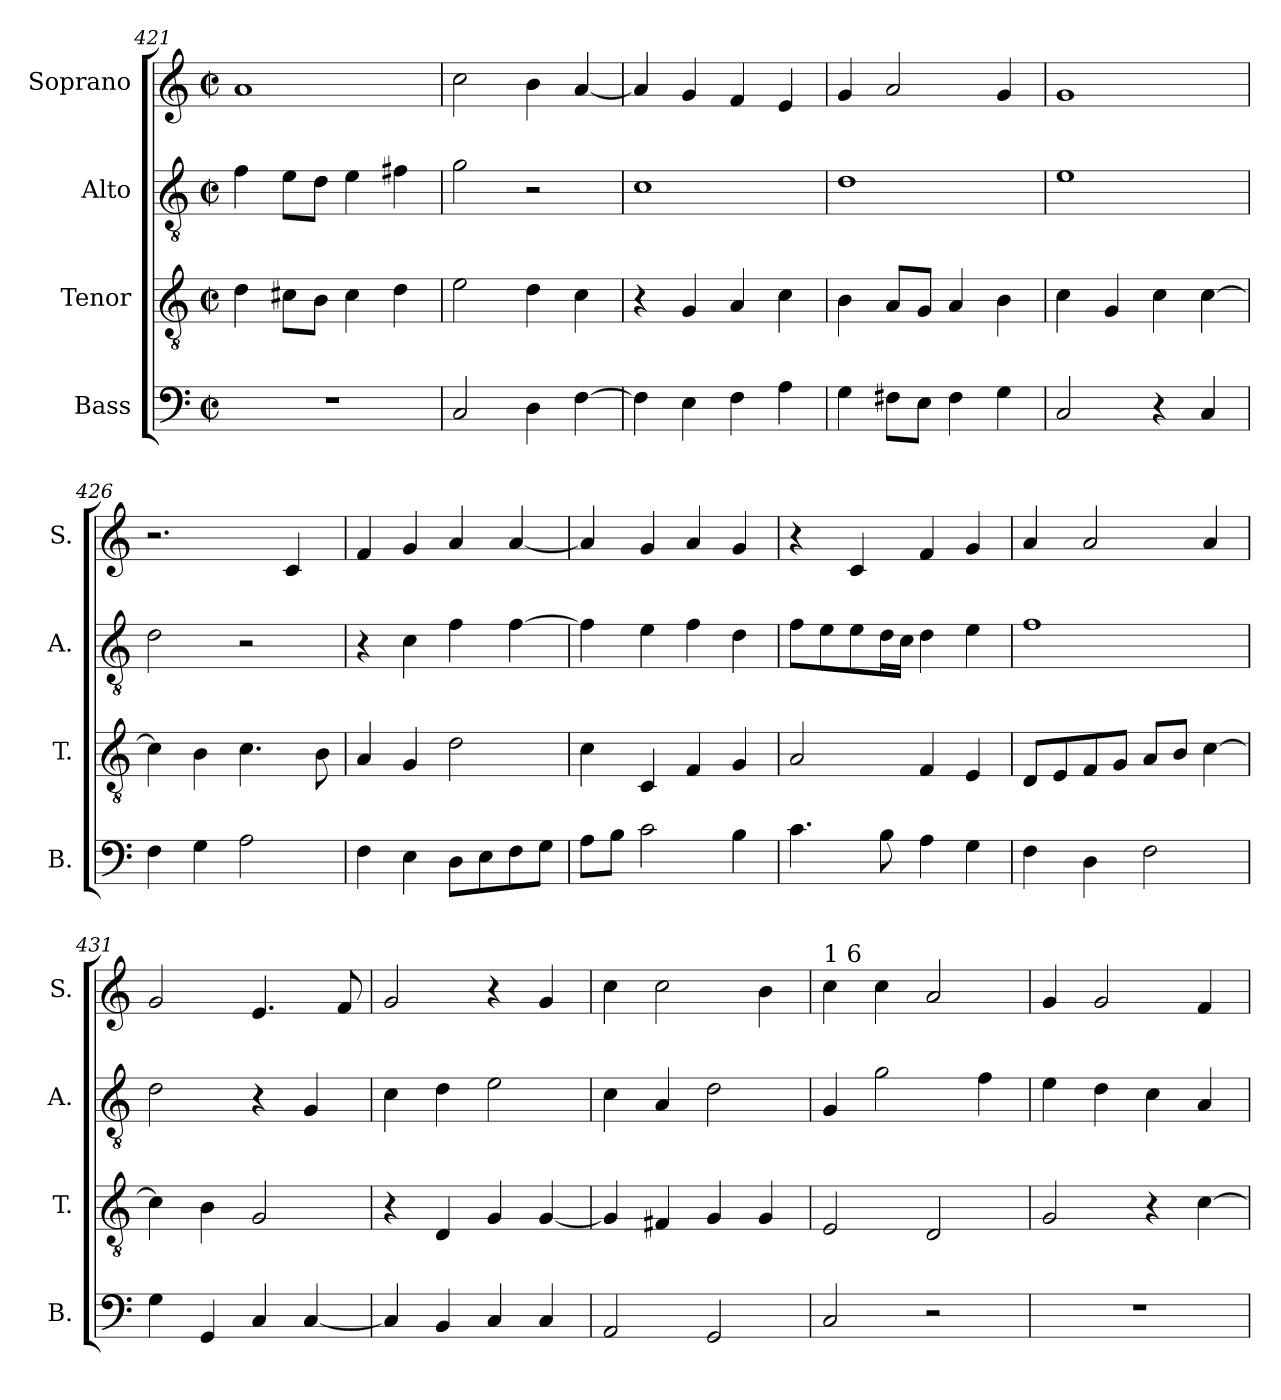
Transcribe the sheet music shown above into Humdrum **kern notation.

**kern	**kern	**kern	**kern
*part4	*part3	*part2	*part1
*staff4	*staff3	*staff2	*staff1
*I"Bass	*I"Tenor	*I"Alto	*I"Soprano
*I'B.	*I'T.	*I'A.	*I'S.
*clefF4	*clefGv2	*clefGv2	*clefG2
*k[]	*k[]	*k[]	*k[]
*C:	*C:	*C:	*C:
*M2/2	*M2/2	*M2/2	*M2/2
*met(c|)	*met(c|)	*met(c|)	*met(c|)
=421	=421	=421	=421
1r	4d\	4f\	1a
.	8c#X\L	8e\L	.
.	8B\J	8d\J	.
.	4c#\	4e\	.
.	4d\	4f#X\	.
=422	=422	=422	=422
2C/	2e\	2g\	2cc\
4D\	4d\	2r	4b\
[>4F\	4c\	.	[<4a/
=423	=423	=423	=423
4F\]	4r	1c	4a/]
4E\	4G/	.	4g/
4F\	4A/	.	4f/
4A\	4c\	.	4e/
!!LO:LB:g=z
=424	=424	=424	=424
4G\	4B\	1d	4g/
8F#X\L	8A/L	.	2a/
8E\J	8G/J	.	.
4F#\	4A/	.	.
4G\	4B\	.	4g/
=425	=425	=425	=425
2C/	4c\	1e	1g
.	4G/	.	.
4r	4c\	.	.
4C/	[>4c\	.	.
=426	=426	=426	=426
4F\	4c\]	2d\	2.r
4G\	4B\	.	.
2A\	4.c\	2r	.
.	.	.	4c/
.	8B\	.	.
=427	=427	=427	=427
4F\	4A/	4r	4f/
4E\	4G/	4c\	4g/
8D\L	2d\	4f\	4a/
8E\	.	.	.
8F\	.	[>4f\	[<4a/
8G\J	.	.	.
=428	=428	=428	=428
8A\L	4c\	4f\]	4a/]
8B\J	.	.	.
2c\	4C/	4e\	4g/
.	4F/	4f\	4a/
4B\	4G/	4d\	4g/
!!LO:PB:g=z
=429	=429	=429	=429
4.c\	2A/	8f\L	4r
.	.	8e\	.
.	.	8e\	4c/
8B\	.	16d\L	.
.	.	16c\JJ	.
4A\	4F/	4d\	4f/
4G\	4E/	4e\	4g/
=430	=430	=430	=430
4F\	8D/L	1f	4a/
.	8E/	.	.
4D\	8F/	.	2a/
.	8G/J	.	.
2F\	8A/L	.	.
.	8B/J	.	.
.	[>4c\	.	4a/
=431	=431	=431	=431
4G\	4c\]	2d\	2g/
4GG/	4B\	.	.
4C/	2G/	4r	4.e/
[<4C/	.	4G/	.
.	.	.	8f/
=432	=432	=432	=432
4C/]	4r	4c\	2g/
4BB/	4D/	4d\	.
4C/	4G/	2e\	4r
4C/	[<4G/	.	4g/
=433	=433	=433	=433
2AA/	4G/]	4c\	4cc\
.	4F#X/	4A/	2cc\
2GG/	4G/	2d\	.
.	4G/	.	4b\
!!LO:LB:g=z
=434	=434	=434	=434
!	!	!	!LO:TX:a:t=1 6
2C/	2E/	4G/	4cc\
.	.	2g\	4cc\
2r	2D/	.	2a/
.	.	4f\	.
=435	=435	=435	=435
1r	2G/	4e\	4g/
.	.	4d\	2g/
.	4r	4c\	.
.	[>4c\	4A/	4f/
=	=	=	=
*-	*-	*-	*-
